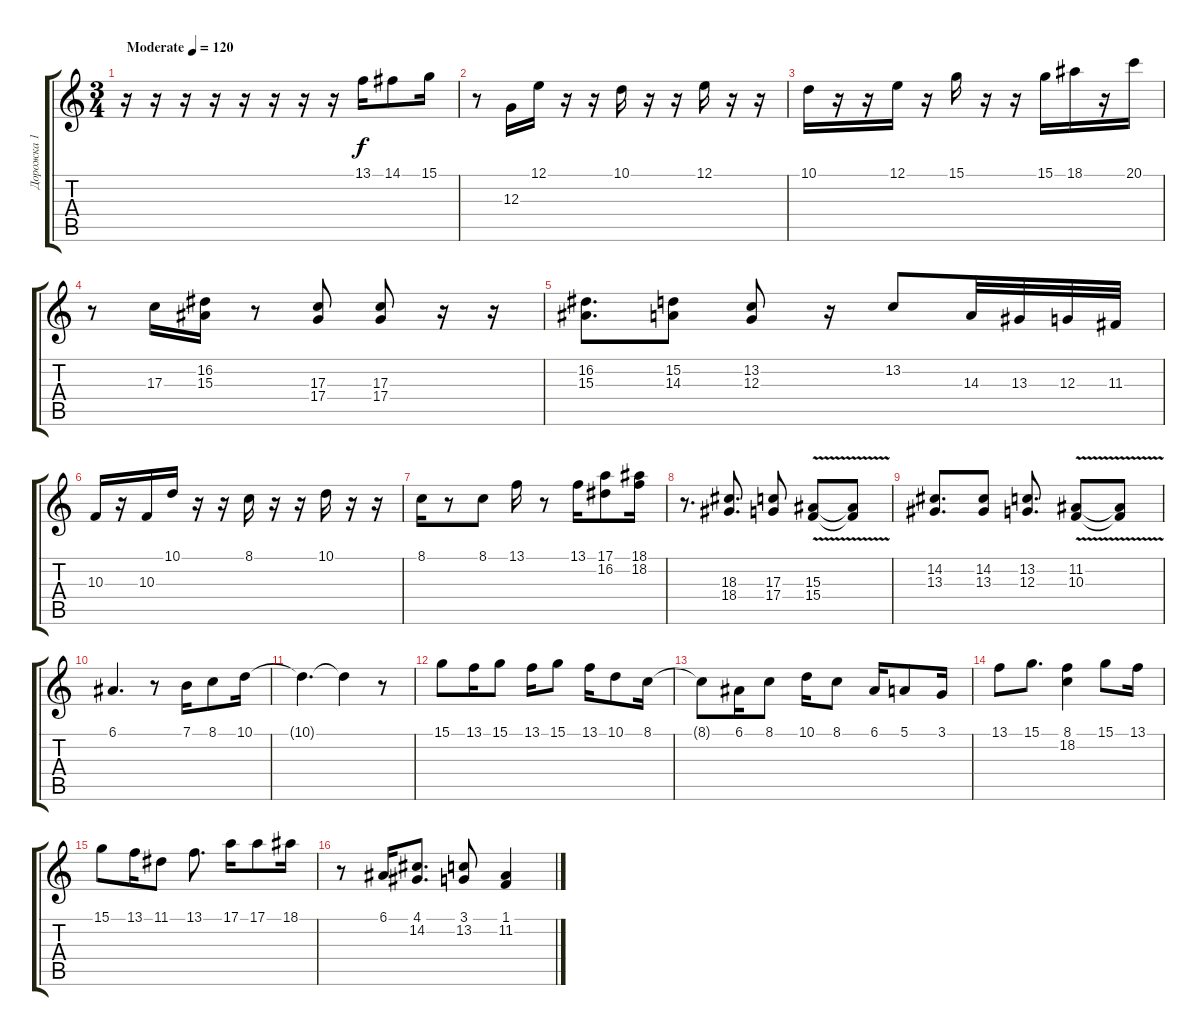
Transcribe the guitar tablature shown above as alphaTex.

\track ("Дорожка 1" "Дорожка 1") {instrument synthbrass1}
\staff {score tabs}
\tuning (E4 B3 G3 D3 A2 E2) {hide}
\ts (3 4)
\tempo (120 "Moderate")
\clef g2
\ks c
r.16{dy f instrument synthbrass1} r.16 r.16 r.16 r.16 r.16 r.16 r.16 13.1.16 14.1.8 15.1.16 |
r.8 12.3.16 12.1.16 r.16 r.16 10.1.16 r.16 r.16 12.1.16 r.16 r.16 |
10.1.16 r.16 r.16 12.1.16 r.16 15.1.16 r.16 r.16 15.1.16 18.1.16 r.16 20.1.16 |
r.8 17.3.16 (16.2 15.3).16 r.8 (17.3 17.4).8 (17.3 17.4).8 r.16 r.16 |
(16.2 15.3).8{d} (15.2 14.3).8 (13.2 12.3).8 r.16 13.2.8 14.3.32 13.3.32 12.3.32 11.3.32 |
10.3.16 r.16 10.3.16 10.1.16 r.16 r.16 8.1.16 r.16 r.16 10.1.16 r.16 r.16 |
8.1.16 r.8 8.1.8 13.1.16 r.8 13.1.16 (17.1 16.2).8 (18.1 18.2).16 |
r.8{d} (18.3 18.4).8{d instrument distortionguitar} (17.3 17.4).8 (15.3{v} 15.4{v}).8 (15.3{t} 15.4{t}).8 |
(14.2 13.3).8{d} (14.2 13.3).8 (13.2 12.3).8{d} (11.2{v} 10.3{v}).8 (11.2{t} 10.3{t}).8 |
6.1.4{d instrument synthbrass1} r.8 7.1.16 8.1.8 10.1.16 |
10.1{t}.4{d} 10.1{t}.4 r.8 |
15.1.8 13.1.16 15.1.8 13.1.16 15.1.8 13.1.16 10.1.8 8.1.16 |
8.1{t}.8 6.1.16 8.1.8 10.1.16 8.1.8 6.1.16 5.1.8 3.1.16 |
13.1.8 15.1.8{d} (8.1 18.2).4 15.1.8 13.1.16 |
15.1.8 13.1.16 11.1.8 13.1.8{d} 17.1.16 17.1.8 18.1.16 |
r.8 6.1.16 (4.1 14.2).8{d} (3.1 13.2).8 (1.1 11.2).4
